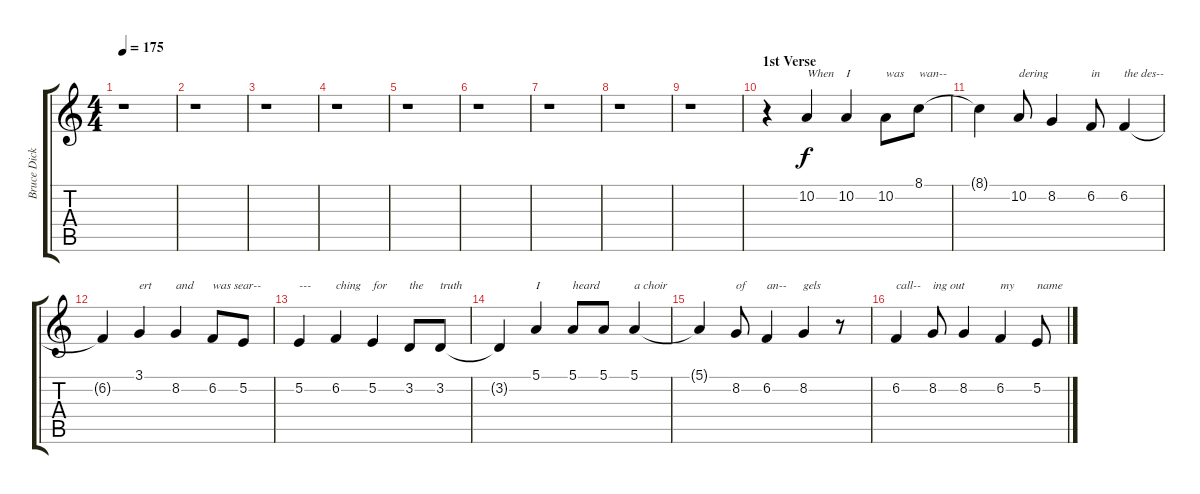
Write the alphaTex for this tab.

\track ("Bruce Dickinson" "Bruce Dick") {instrument sopranosax}
\staff {score tabs}
\tuning (E4 B3 G3 D3 A2 E2) {hide}
\ts (4 4)
\tempo 175
\clef g2
\ks c
r.1{dy f instrument sopranosax} |
r.1 |
r.1 |
r.1 |
r.1 |
r.1 |
r.1 |
r.1 |
r.1 |
\section ("" "1st Verse")
r.4 10.2.4{txt "When "} 10.2.4{txt "I"} 10.2.8{txt "was"} 8.1.8{txt "wan--"} |
8.1{t}.4 10.2.8{txt "dering"} 8.2.4 6.2.8{txt "in "} 6.2.4{txt "the des--"} |
6.2{t}.4 3.1.4{txt "ert"} 8.2.4{txt "and"} 6.2.8{txt "was sear--"} 5.2.8 |
5.2.4{txt "---"} 6.2.4{txt "ching"} 5.2.4{txt "for"} 3.2.8{txt "the "} 3.2.8{txt "truth"} |
3.2{t}.4 5.1.4{txt "I"} 5.1.8{txt "heard"} 5.1.8 5.1.4{txt "a choir"} |
5.1{t}.4 8.2.8{txt "of"} 6.2.4{txt "an--"} 8.2.4{txt "gels"} r.8 |
6.2.4{txt "call--"} 8.2.8{txt "ing out"} 8.2.4 6.2.4{txt "my "} 5.2.8{txt "name"}
